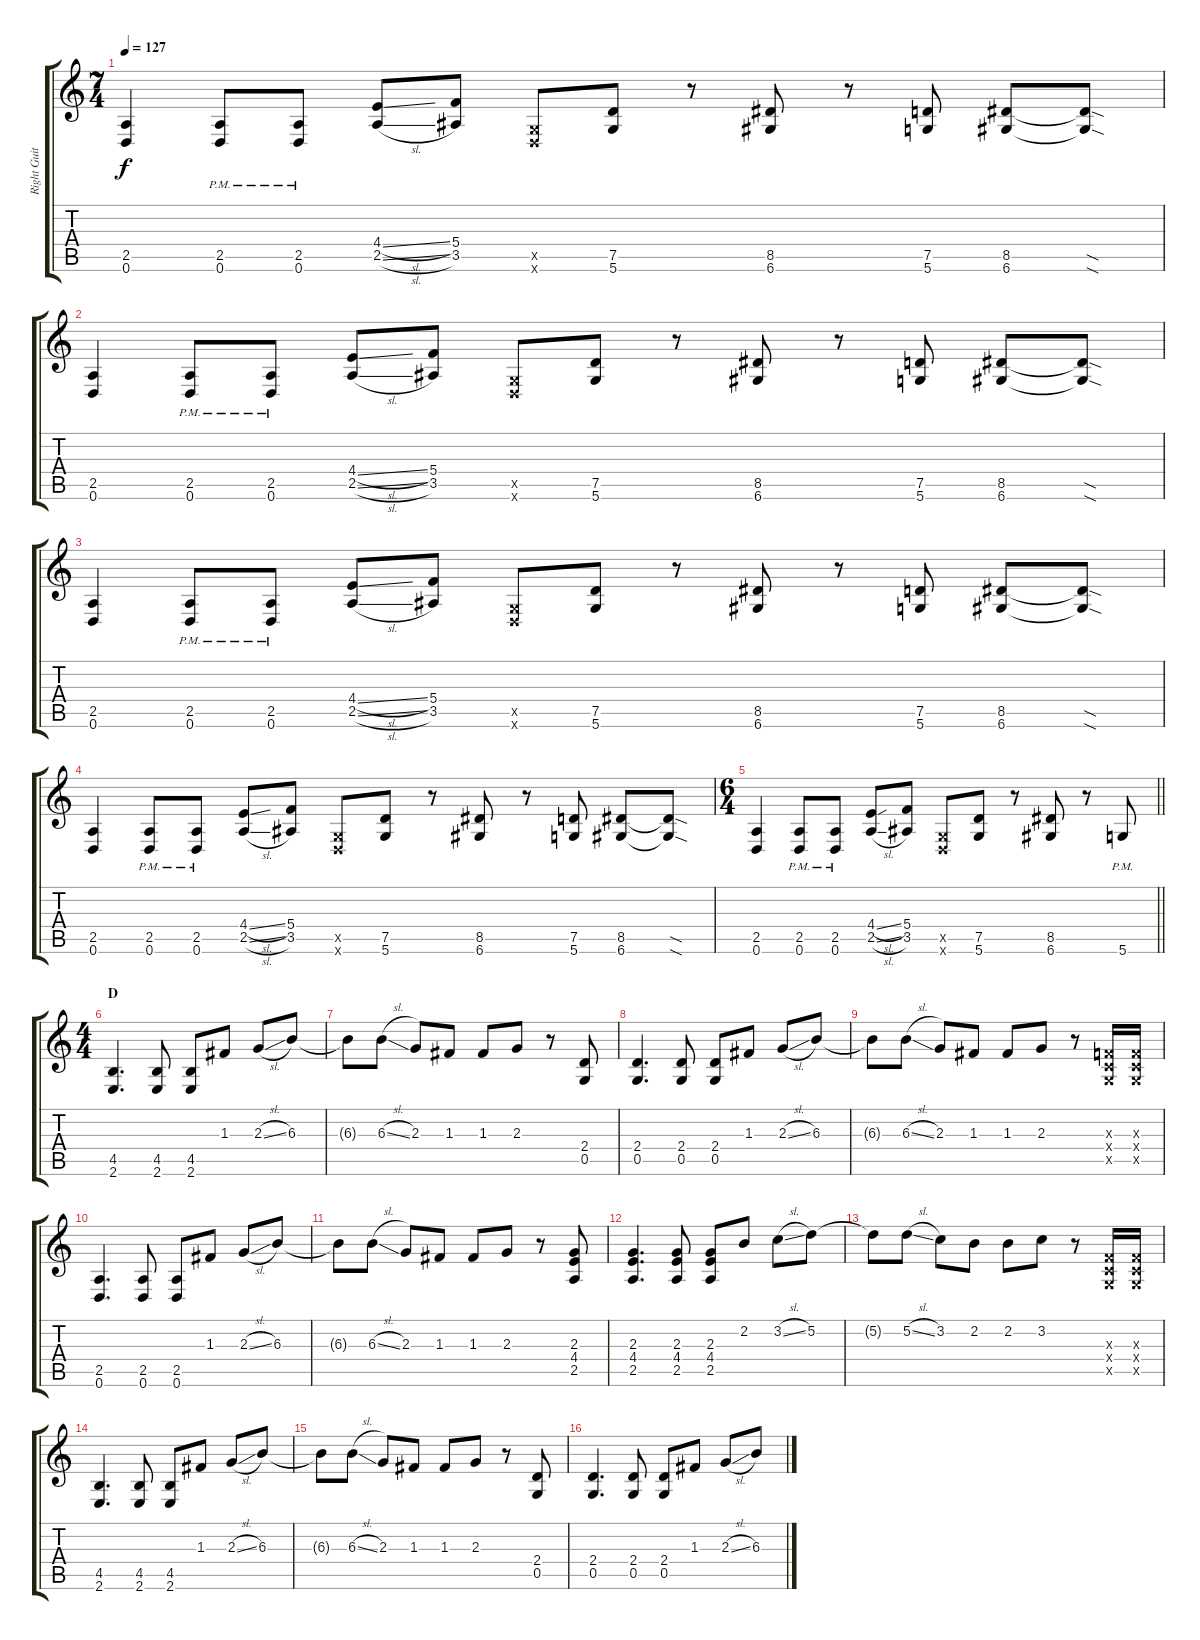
\track ("Right Guitar" "Right Guit") {instrument distortionguitar}
\staff {score tabs}
\tuning (D4 A3 F3 C3 G2 D2) {hide}
\ts (7 4)
\tempo 127
\clef g2
\ks c
(2.5 0.6).4{dy f} (2.5{pm} 0.6{pm}).8 (2.5{pm} 0.6{pm}).8 (4.4{sl} 2.5{sl}).8 (5.4 3.5).8 (0.5{x} 0.6{x}).8 (7.5 5.6).8 r.8 (8.5 6.6).8 r.8 (7.5 5.6).8 (8.5 6.6).8 (8.5{sod t} 6.6{sod t}).8 |
(2.5 0.6).4 (2.5{pm} 0.6{pm}).8 (2.5{pm} 0.6{pm}).8 (4.4{sl} 2.5{sl}).8 (5.4 3.5).8 (0.5{x} 0.6{x}).8 (7.5 5.6).8 r.8 (8.5 6.6).8 r.8 (7.5 5.6).8 (8.5 6.6).8 (8.5{sod t} 6.6{sod t}).8 |
(2.5 0.6).4 (2.5{pm} 0.6{pm}).8 (2.5{pm} 0.6{pm}).8 (4.4{sl} 2.5{sl}).8 (5.4 3.5).8 (0.5{x} 0.6{x}).8 (7.5 5.6).8 r.8 (8.5 6.6).8 r.8 (7.5 5.6).8 (8.5 6.6).8 (8.5{sod t} 6.6{sod t}).8 |
(2.5 0.6).4 (2.5{pm} 0.6{pm}).8 (2.5{pm} 0.6{pm}).8 (4.4{sl} 2.5{sl}).8 (5.4 3.5).8 (0.5{x} 0.6{x}).8 (7.5 5.6).8 r.8 (8.5 6.6).8 r.8 (7.5 5.6).8 (8.5 6.6).8 (8.5{sod t} 6.6{sod t}).8 |
\ts (6 4)
\barLineRight lightlight
(2.5 0.6).4 (2.5{pm} 0.6{pm}).8 (2.5{pm} 0.6{pm}).8 (4.4{sl} 2.5{sl}).8 (5.4 3.5).8 (0.5{x} 0.6{x}).8 (7.5 5.6).8 r.8 (8.5 6.6).8 r.8 5.6{pm}.8 |
\ts (4 4)
\section ("" "D")
(4.5 2.6).4{d} (4.5 2.6).8 (4.5 2.6).8 1.3.8 2.3{sl}.8 6.3.8 |
6.3{t}.8 6.3{sl}.8 2.3.8 1.3.8 1.3.8 2.3.8 r.8 (2.4 0.5).8 |
(2.4 0.5).4{d} (2.4 0.5).8 (2.4 0.5).8 1.3.8 2.3{sl}.8 6.3.8 |
6.3{t}.8 6.3{sl}.8 2.3.8 1.3.8 1.3.8 2.3.8 r.8 (0.3{x} 0.4{x} 0.5{x}).16 (0.3{x} 0.4{x} 0.5{x}).16 |
(2.5 0.6).4{d} (2.5 0.6).8 (2.5 0.6).8 1.3.8 2.3{sl}.8 6.3.8 |
6.3{t}.8 6.3{sl}.8 2.3.8 1.3.8 1.3.8 2.3.8 r.8 (2.3 4.4 2.5).8 |
(2.3 4.4 2.5).4{d} (2.3 4.4 2.5).8 (2.3 4.4 2.5).8 2.2.8 3.2{sl}.8 5.2.8 |
5.2{t}.8 5.2{sl}.8 3.2.8 2.2.8 2.2.8 3.2.8 r.8 (0.3{x} 0.4{x} 0.5{x}).16 (0.3{x} 0.4{x} 0.5{x}).16 |
(4.5 2.6).4{d} (4.5 2.6).8 (4.5 2.6).8 1.3.8 2.3{sl}.8 6.3.8 |
6.3{t}.8 6.3{sl}.8 2.3.8 1.3.8 1.3.8 2.3.8 r.8 (2.4 0.5).8 |
(2.4 0.5).4{d} (2.4 0.5).8 (2.4 0.5).8 1.3.8 2.3{sl}.8 6.3.8
